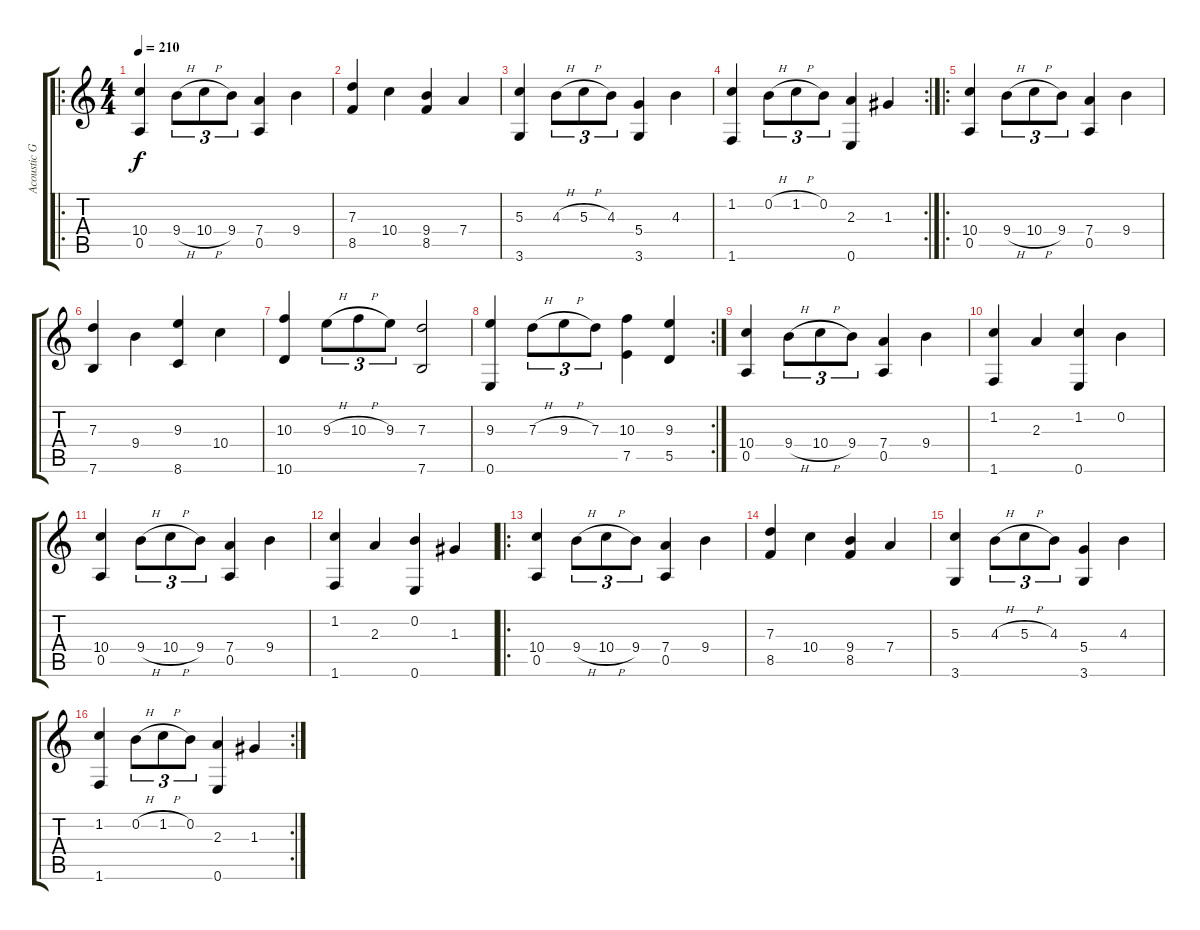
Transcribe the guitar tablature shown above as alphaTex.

\track ("Acoustic Guitar (nylon)" "Acoustic G") {instrument acousticguitarnylon}
\staff {score tabs}
\tuning (E4 B3 G3 D3 A2 E2) {hide}
\ro
\ts (4 4)
\tempo 210
\clef g2
\ks c
(10.4 0.5).4{dy f instrument acousticguitarnylon} 9.4{h}.8{tu (3 2)} 10.4{h}.8{tu (3 2)} 9.4.8{tu (3 2)} (7.4 0.5).4 9.4.4 |
(7.3 8.5).4 10.4.4 (9.4 8.5).4 7.4.4 |
(5.3 3.6).4 4.3{h}.8{tu (3 2)} 5.3{h}.8{tu (3 2)} 4.3.8{tu (3 2)} (5.4 3.6).4 4.3.4 |
\rc 2
(1.2 1.6).4 0.2{h}.8{tu (3 2)} 1.2{h}.8{tu (3 2)} 0.2.8{tu (3 2)} (2.3 0.6).4 1.3.4 |
\ro
(10.4 0.5).4 9.4{h}.8{tu (3 2)} 10.4{h}.8{tu (3 2)} 9.4.8{tu (3 2)} (7.4 0.5).4 9.4.4 |
(7.3 7.6).4 9.4.4 (9.3 8.6).4 10.4.4 |
(10.3 10.6).4 9.3{h}.8{tu (3 2)} 10.3{h}.8{tu (3 2)} 9.3.8{tu (3 2)} (7.3 7.6).2 |
\rc 2
(9.3 0.6).4 7.3{h}.8{tu (3 2)} 9.3{h}.8{tu (3 2)} 7.3.8{tu (3 2)} (10.3 7.5).4 (9.3 5.5).4 |
(10.4 0.5).4 9.4{h}.8{tu (3 2)} 10.4{h}.8{tu (3 2)} 9.4.8{tu (3 2)} (7.4 0.5).4 9.4.4 |
(1.2 1.6).4 2.3.4 (1.2 0.6).4 0.2.4 |
(10.4 0.5).4 9.4{h}.8{tu (3 2)} 10.4{h}.8{tu (3 2)} 9.4.8{tu (3 2)} (7.4 0.5).4 9.4.4 |
(1.2 1.6).4 2.3.4 (0.2 0.6).4 1.3.4 |
\ro
(10.4 0.5).4 9.4{h}.8{tu (3 2)} 10.4{h}.8{tu (3 2)} 9.4.8{tu (3 2)} (7.4 0.5).4 9.4.4 |
(7.3 8.5).4 10.4.4 (9.4 8.5).4 7.4.4 |
(5.3 3.6).4 4.3{h}.8{tu (3 2)} 5.3{h}.8{tu (3 2)} 4.3.8{tu (3 2)} (5.4 3.6).4 4.3.4 |
\rc 2
(1.2 1.6).4 0.2{h}.8{tu (3 2)} 1.2{h}.8{tu (3 2)} 0.2.8{tu (3 2)} (2.3 0.6).4 1.3.4
